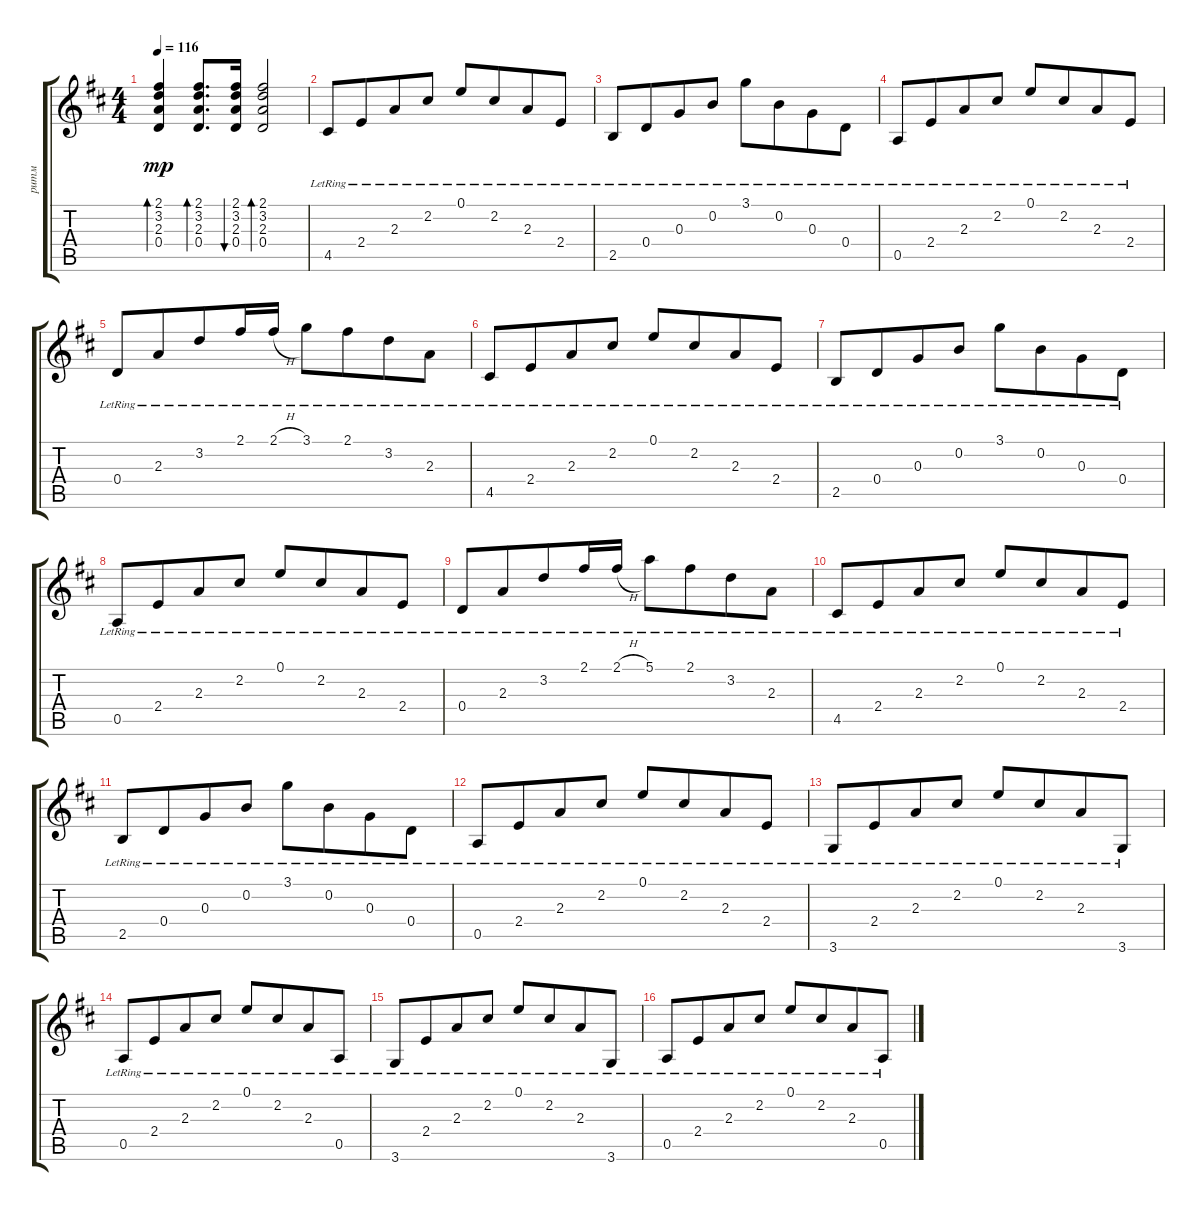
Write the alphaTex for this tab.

\track ("ритм" "ритм") {instrument acousticguitarsteel}
\staff {score tabs}
\tuning (E4 B3 G3 D3 A2 E2) {hide}
\ts (4 4)
\tempo 116
\clef g2
\ks d
(2.1 3.2 2.3 0.4).4{bd 60 dy mp} (2.1 3.2 2.3 0.4).8{d bd 60} (2.1 3.2 2.3 0.4).16{bu 60} (2.1 3.2 2.3 0.4).2{bd 60} |
4.5{lr}.8 2.4{lr}.8{beam merge} 2.3{lr}.8 2.2{lr}.8 0.1{lr}.8 2.2{lr}.8{beam merge} 2.3{lr}.8 2.4{lr}.8 |
2.5{lr}.8 0.4{lr}.8{beam merge} 0.3{lr}.8 0.2{lr}.8 3.1{lr}.8 0.2{lr}.8{beam merge} 0.3{lr}.8 0.4{lr}.8 |
0.5{lr}.8 2.4{lr}.8{beam merge} 2.3{lr}.8 2.2{lr}.8 0.1{lr}.8 2.2{lr}.8{beam merge} 2.3{lr}.8 2.4{lr}.8 |
0.4{lr}.8 2.3{lr}.8{beam merge} 3.2{lr}.8 2.1{lr}.16 2.1{h lr}.16 3.1{lr}.8 2.1{lr}.8{beam merge} 3.2{lr}.8 2.3{lr}.8 |
4.5{lr}.8 2.4{lr}.8{beam merge} 2.3{lr}.8 2.2{lr}.8 0.1{lr}.8 2.2{lr}.8{beam merge} 2.3{lr}.8 2.4{lr}.8 |
2.5{lr}.8 0.4{lr}.8{beam merge} 0.3{lr}.8 0.2{lr}.8 3.1{lr}.8 0.2{lr}.8{beam merge} 0.3{lr}.8 0.4{lr}.8 |
0.5{lr}.8 2.4{lr}.8{beam merge} 2.3{lr}.8 2.2{lr}.8 0.1{lr}.8 2.2{lr}.8{beam merge} 2.3{lr}.8 2.4{lr}.8 |
0.4{lr}.8 2.3{lr}.8{beam merge} 3.2{lr}.8 2.1{lr}.16 2.1{h lr}.16 5.1{lr}.8 2.1{lr}.8{beam merge} 3.2{lr}.8 2.3{lr}.8 |
4.5{lr}.8 2.4{lr}.8{beam merge} 2.3{lr}.8 2.2{lr}.8 0.1{lr}.8 2.2{lr}.8{beam merge} 2.3{lr}.8 2.4{lr}.8 |
2.5{lr}.8 0.4{lr}.8{beam merge} 0.3{lr}.8 0.2{lr}.8 3.1{lr}.8 0.2{lr}.8{beam merge} 0.3{lr}.8 0.4{lr}.8 |
0.5{lr}.8 2.4{lr}.8{beam merge} 2.3{lr}.8 2.2{lr}.8 0.1{lr}.8 2.2{lr}.8{beam merge} 2.3{lr}.8 2.4{lr}.8 |
3.6{lr}.8 2.4{lr}.8{beam merge} 2.3{lr}.8 2.2{lr}.8 0.1{lr}.8 2.2{lr}.8{beam merge} 2.3{lr}.8 3.6{lr}.8 |
0.5{lr}.8 2.4{lr}.8{beam merge} 2.3{lr}.8 2.2{lr}.8 0.1{lr}.8 2.2{lr}.8{beam merge} 2.3{lr}.8 0.5{lr}.8 |
3.6{lr}.8 2.4{lr}.8{beam merge} 2.3{lr}.8 2.2{lr}.8 0.1{lr}.8 2.2{lr}.8{beam merge} 2.3{lr}.8 3.6{lr}.8 |
0.5{lr}.8 2.4{lr}.8{beam merge} 2.3{lr}.8 2.2{lr}.8 0.1{lr}.8 2.2{lr}.8{beam merge} 2.3{lr}.8 0.5{lr}.8
